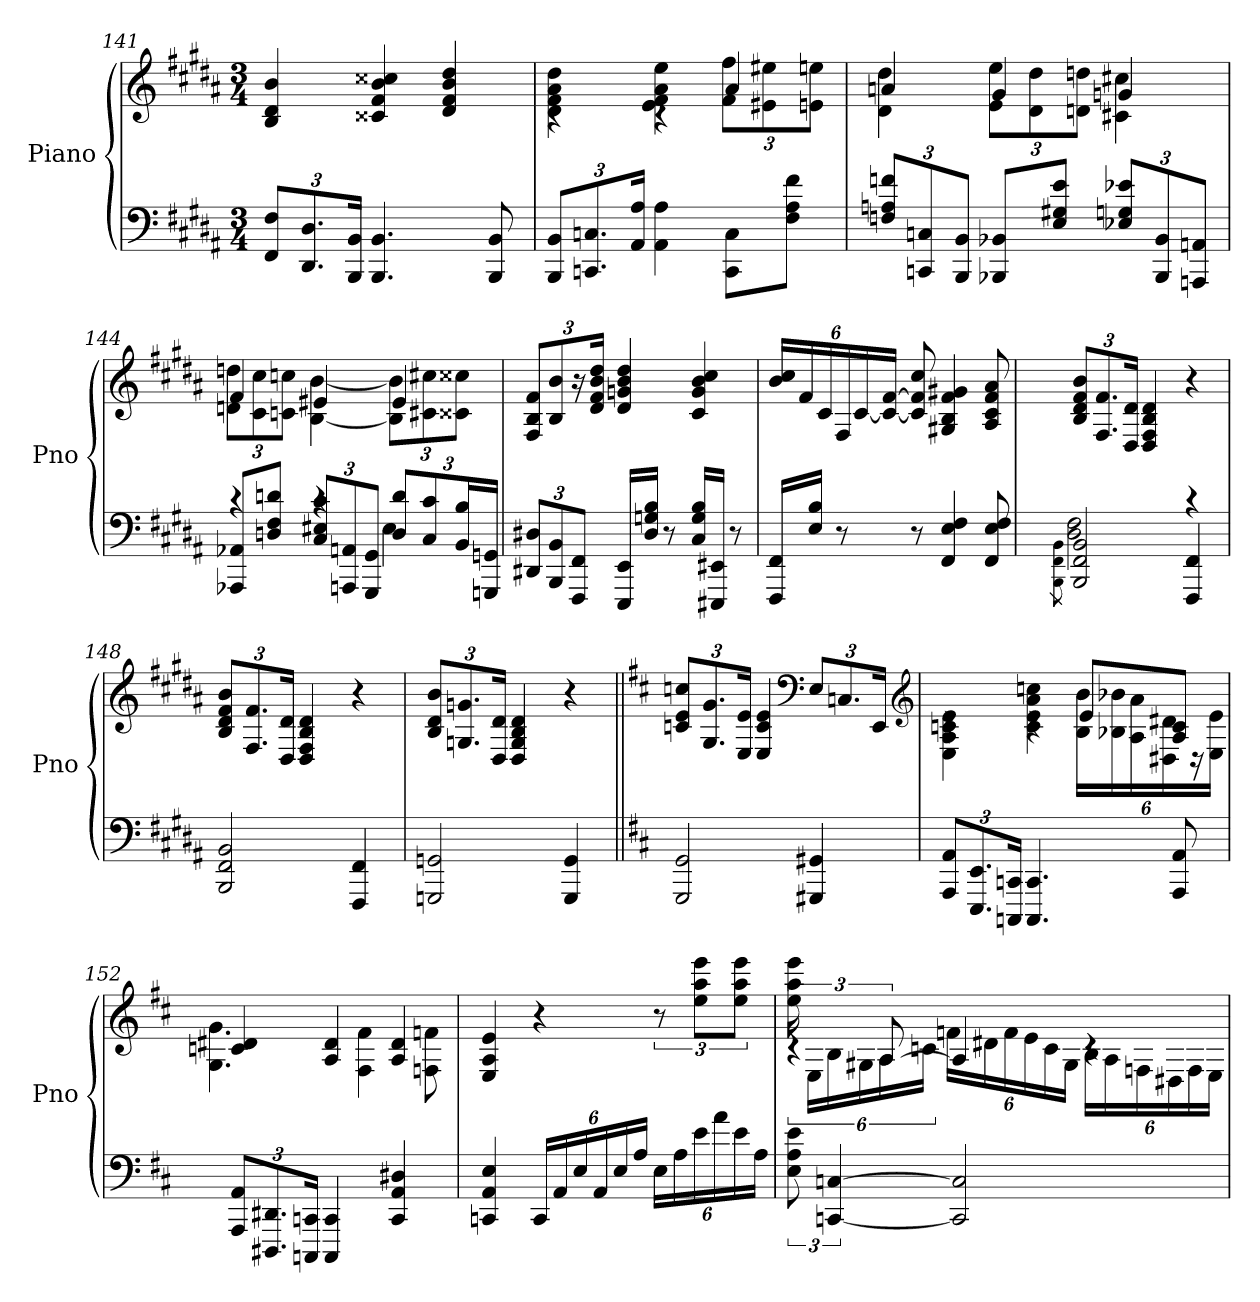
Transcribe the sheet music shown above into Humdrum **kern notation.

**kern	**kern
*part1	*part1
*staff2	*staff1
*I"Piano	*
*I'Pno	*
*clefF4	*clefG2
*k[f#c#g#d#a#]	*k[f#c#g#d#a#]
*M3/4	*M3/4
=141	=141
12FF# 12F#L	4B 4d# 4b
12.DD# 12.D#	.
24BBB 24BBJk	.
4.BBB 4.BB	4c##X 4f# 4b 4cc##X
.	4d# 4f# 4b 4dd#
8BBB 8BB	.
=142	=142
*	*^
12BBB 12BBL	4rc	4d# 4f# 4a# 4dd#
12.CCn 12.Cn	.	.
24AA# 24A#Jk	.	.
4AA# 4A#	4rc	4e 4f# 4a# 4ee
8CC 8CL	4a#	12f# 12ff#L
.	.	12e#X 12ee#X
8F# 8A# 8f#J	.	.
.	.	12en 12eenJ
=143	=143	=143
12Fn 12An 12fnL	4an	4d# 4dd#
12CCn 12Cn	.	.
12BBB 12BBJ	.	.
8BBB-X 8BB-XL	4g#	12e 12eeL
.	.	12d# 12dd#
8E 8G#X 8eJ	.	.
.	.	12dn 12ddnJ
12E-X 12Gn 12e-XL	4gn	4c#X 4cc#X
12BBB- 12BB-	.	.
12AAAn 12AAnJ	.	.
=144	=144	=144
*^	*	*
8AAA-X 8AA-XL	4rc	4f#	12dn 12ddnL
.	.	.	12c# 12cc#
8Dn 8F# 8dnJ	.	.	.
.	.	.	12cn 12ccnJ
12C# 12E#X 12c#L	4rc	4e#X	[4B [4b
12AAAn 12AAn	.	.	.
12GGG# 12GG#J	.	.	.
12D 12dL	4E#	4e#	12B] 12b]L
12C# 12c#	.	.	12c#X 12cc#X
24BB 24BL	.	.	12c##X 12cc##XJ
24GGGn 24GGnJJ	.	.	.
*v	*v	*	*
*	*v	*v
=145	=145
12DD#X 12D#XL	12F# 12B 12f#L
12BBB 12BB	12B 12b
12FFF# 12FF#J	24r
.	24d# 24f# 24b 24dd#Jk
16EEE 16EELL	4d# 4gn 4b 4dd#
16D# 16Gn 16BJJ	.
8r	.
16C# 16G 16BLL	4c# 4g 4b 4cc#
16EEE#X 16EE#XJJ	.
8r	.
=146	=146
16FFF# 16FF#LL	24b 24cc#LL
.	24f#
16E 16BJJ	.
.	24c#
8r	24F#
.	[24c#
.	24c#_ [24f#JJ
8r	8c#] 8f#] 8cc#
4FF# 4E 4F#	4G#X 4B 4f# 4g#X
8FF# 8E 8F#	8A# 8c# 8f# 8a#
=147	=147
8qBBB\ 8qFF#\ 8qBB\	.
*^	*
2BBB] 2FF#] 2BB]	2D# 2F#	12B 12d# 12f# 12bL
.	.	12.F# 12.f#
.	.	24D# 24d#Jk
.	.	4D# 4F# 4B 4d#
4FFF# 4FF#	4rc	4r
*v	*v	*
=148	=148
2BBB 2FF# 2BB	12B 12d# 12f# 12bL
.	12.F# 12.f#
.	24D# 24d#Jk
.	4D# 4F# 4B 4d#
4FFF# 4FF#	4r
=149	=149
2GGGn 2GGn	12B 12d# 12bL
.	12.Gn 12.gn
.	24D# 24d#Jk
.	4D# 4G 4B 4d#
4GGG 4GG	4r
=150||	=150||
*k[f#c#]	*k[f#c#]
2GGG 2GG	12cn 12e 12ccnL
.	12.G 12.g
.	24E 24eJk
.	4E 4c 4e
*	*clefF4
4GGG#X 4GG#X	12EL
.	12.Cn
.	24EEJk
*	*clefG2
=151	=151
*	*^
12AAA 12AAL	4rc	4E 4A 4cn 4e
12.EEE 12.EE	.	.
24CCCn 24CCnJk	.	.
4.CCC 4.CC	4rc	4c 4e 4a 4ccn
.	8eL	24B 24bLL
.	.	24B-X 24b-X
.	.	24A 24a
8AAA 8AA	8A 8cJ	24D#X 24d#X
.	.	24r
.	.	24E 24eJJ
=152	=152	=152
12AAA 12AAL	4cn 4d#X	4.G 4.g
12.DDD#X 12.DD#X	.	.
24CCCn 24CCnJk	.	.
4CCC 4CC	4A 4d#	.
.	.	4F# 4f#
4CC 4AA 4D#X	4A 4d#	.
.	.	8Fn 8fn
*	*v	*v
=153	=153
4CCn 4AA 4E	4E 4A 4e
24CCLL	4r
24AA	.
24E	.
24AA	.
24E	.
24AJJ	.
24ELL	12r
24A	.
24e	12ee 12aa 12eeeL
24a	.
24e	12ee 12aa 12eeeJ
24AJJ	.
=154	=154
*	*^
12E 12A 12e	6rc	24ee 24aa 24eee
.	.	24ELL
[6CCn [6Cn	.	24B
.	.	24G#X
.	[12A	24A
.	.	24cnJJ
2CC] 2C]	4A]	24fnLL
.	.	24d#X
.	.	24f
.	.	24e
.	.	24c
.	.	24G#JJ
.	4rc	24BLL
.	.	24A
.	.	24Fn
.	.	24D#X
.	.	24F
.	.	24EJJ
*	*v	*v
=	=
*-	*-
